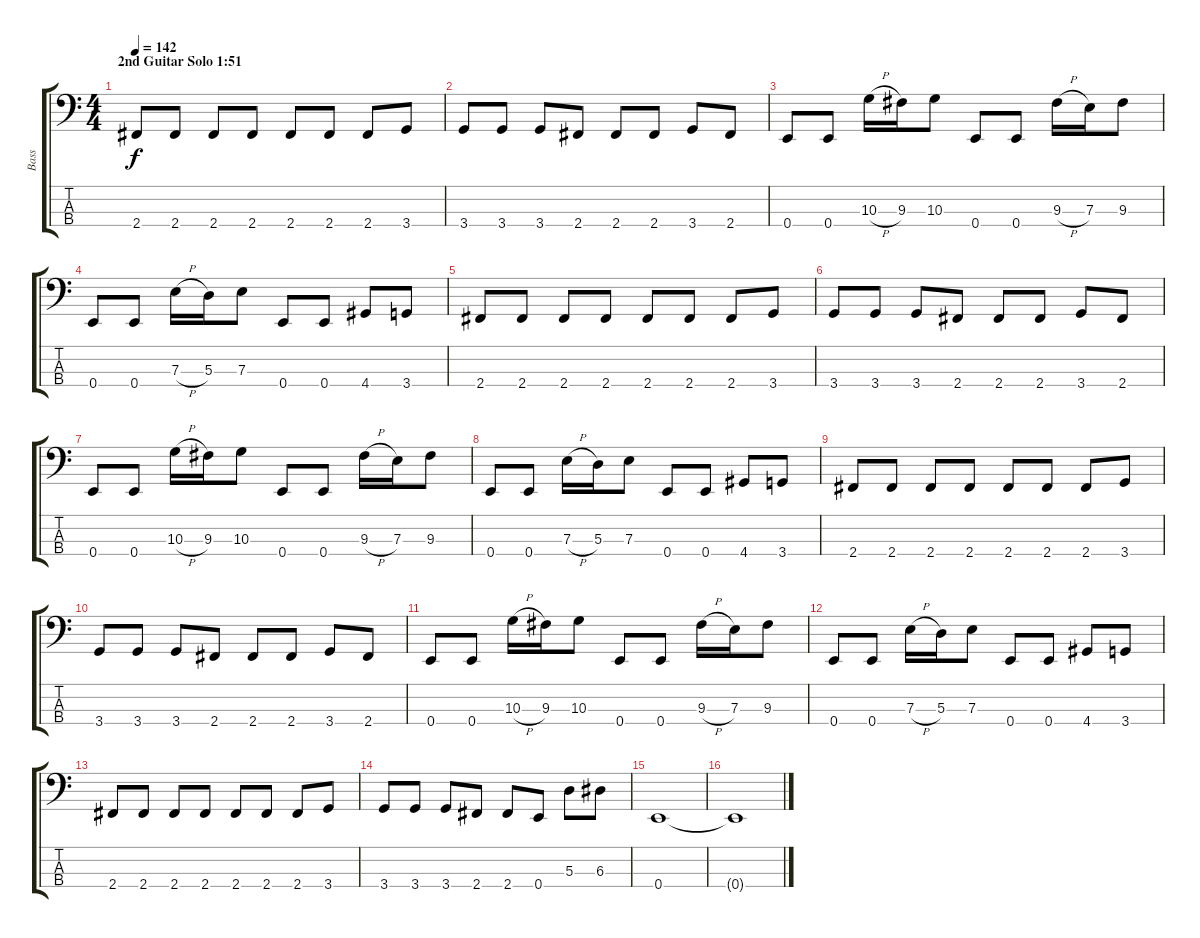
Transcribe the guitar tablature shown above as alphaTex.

\track ("Bass" "Bass") {instrument electricbasspick}
\staff {score tabs}
\tuning (G2 D2 A1 E1) {hide}
\ts (4 4)
\section ("" "2nd Guitar Solo 1:51")
\tempo 142
\clef f4
\ks c
2.4.8{dy f} 2.4.8 2.4.8 2.4.8 2.4.8 2.4.8 2.4.8 3.4.8 |
3.4.8 3.4.8 3.4.8 2.4.8 2.4.8 2.4.8 3.4.8 2.4.8 |
0.4.8 0.4.8 10.3{h}.16 9.3.16 10.3.8 0.4.8 0.4.8 9.3{h}.16 7.3.16 9.3.8 |
0.4.8 0.4.8 7.3{h}.16 5.3.16 7.3.8 0.4.8 0.4.8 4.4.8 3.4.8 |
2.4.8 2.4.8 2.4.8 2.4.8 2.4.8 2.4.8 2.4.8 3.4.8 |
3.4.8 3.4.8 3.4.8 2.4.8 2.4.8 2.4.8 3.4.8 2.4.8 |
0.4.8 0.4.8 10.3{h}.16 9.3.16 10.3.8 0.4.8 0.4.8 9.3{h}.16 7.3.16 9.3.8 |
0.4.8 0.4.8 7.3{h}.16 5.3.16 7.3.8 0.4.8 0.4.8 4.4.8 3.4.8 |
2.4.8 2.4.8 2.4.8 2.4.8 2.4.8 2.4.8 2.4.8 3.4.8 |
3.4.8 3.4.8 3.4.8 2.4.8 2.4.8 2.4.8 3.4.8 2.4.8 |
0.4.8 0.4.8 10.3{h}.16 9.3.16 10.3.8 0.4.8 0.4.8 9.3{h}.16 7.3.16 9.3.8 |
0.4.8 0.4.8 7.3{h}.16 5.3.16 7.3.8 0.4.8 0.4.8 4.4.8 3.4.8 |
2.4.8 2.4.8 2.4.8 2.4.8 2.4.8 2.4.8 2.4.8 3.4.8 |
3.4.8 3.4.8 3.4.8 2.4.8 2.4.8 0.4.8 5.3.8 6.3.8 |
0.4.1 |
0.4{t}.1
